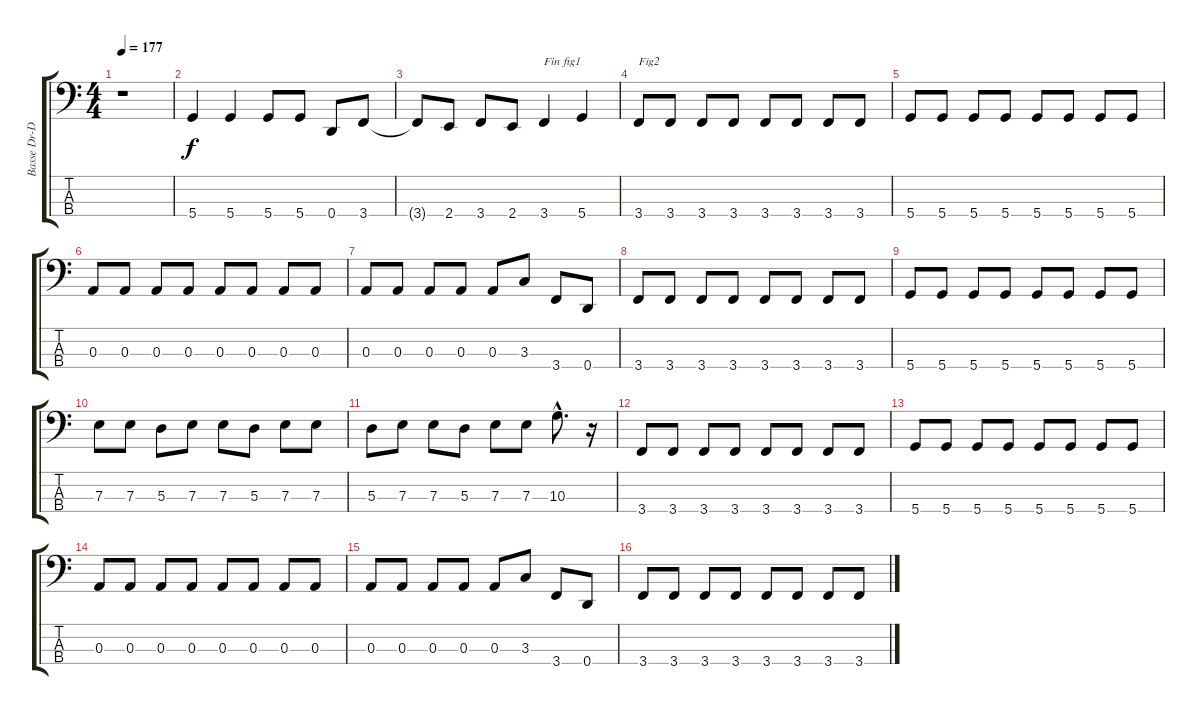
\track ("Basse Dr-D" "Basse Dr-D") {instrument electricbasspick}
\staff {score tabs}
\tuning (G2 D2 A1 D1) {hide}
\ts (4 4)
\tempo 177
\clef f4
\ks c
r.1{dy f} |
5.4.4 5.4.4 5.4.8 5.4.8 0.4.8 3.4.8 |
3.4{t}.8 2.4.8 3.4.8 2.4.8 3.4.4{txt "Fin fig1"} 5.4.4 |
3.4.8{txt "Fig2"} 3.4.8 3.4.8 3.4.8 3.4.8 3.4.8 3.4.8 3.4.8 |
5.4.8 5.4.8 5.4.8 5.4.8 5.4.8 5.4.8 5.4.8 5.4.8 |
0.3.8 0.3.8 0.3.8 0.3.8 0.3.8 0.3.8 0.3.8 0.3.8 |
0.3.8 0.3.8 0.3.8 0.3.8 0.3.8 3.3.8 3.4.8 0.4.8 |
3.4.8 3.4.8 3.4.8 3.4.8 3.4.8 3.4.8 3.4.8 3.4.8 |
5.4.8 5.4.8 5.4.8 5.4.8 5.4.8 5.4.8 5.4.8 5.4.8 |
7.3.8 7.3.8 5.3.8 7.3.8 7.3.8 5.3.8 7.3.8 7.3.8 |
5.3.8 7.3.8 7.3.8 5.3.8 7.3.8 7.3.8 10.3{hac}.8{d} r.16 |
3.4.8 3.4.8 3.4.8 3.4.8 3.4.8 3.4.8 3.4.8 3.4.8 |
5.4.8 5.4.8 5.4.8 5.4.8 5.4.8 5.4.8 5.4.8 5.4.8 |
0.3.8 0.3.8 0.3.8 0.3.8 0.3.8 0.3.8 0.3.8 0.3.8 |
0.3.8 0.3.8 0.3.8 0.3.8 0.3.8 3.3.8 3.4.8 0.4.8 |
3.4.8 3.4.8 3.4.8 3.4.8 3.4.8 3.4.8 3.4.8 3.4.8
